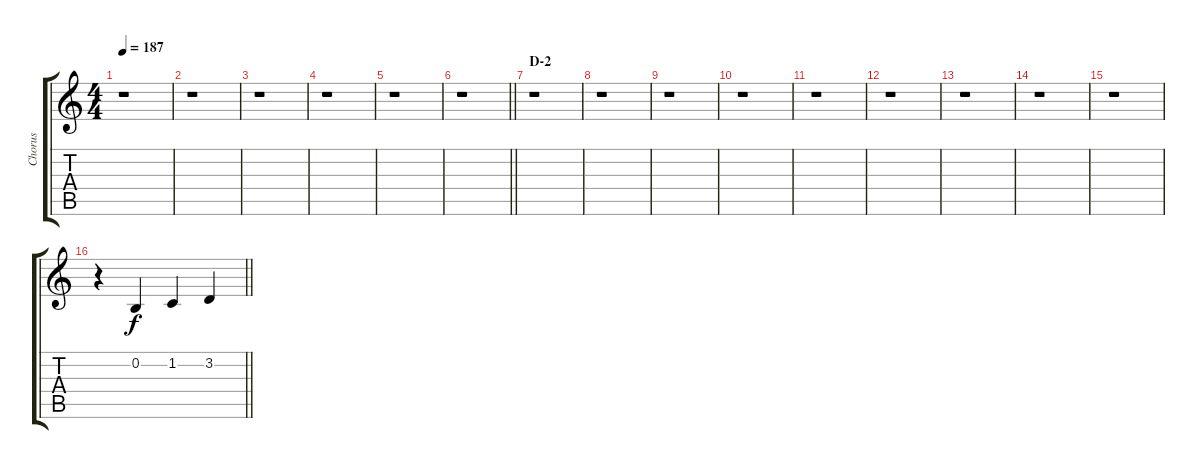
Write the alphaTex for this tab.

\track ("Chorus" "Chorus") {instrument voiceoohs}
\staff {score tabs}
\tuning (E4 B3 G3 D3 A2 E2) {hide}
\ts (4 4)
\tempo 187
\clef g2
\ks c
r.1{dy f} |
r.1 |
r.1 |
r.1 |
r.1 |
\barLineRight lightlight
r.1 |
\section ("" "D-2")
r.1 |
r.1 |
r.1 |
r.1 |
r.1 |
r.1 |
r.1 |
r.1 |
r.1 |
\barLineRight lightlight
r.4 0.2.4 1.2.4 3.2.4
